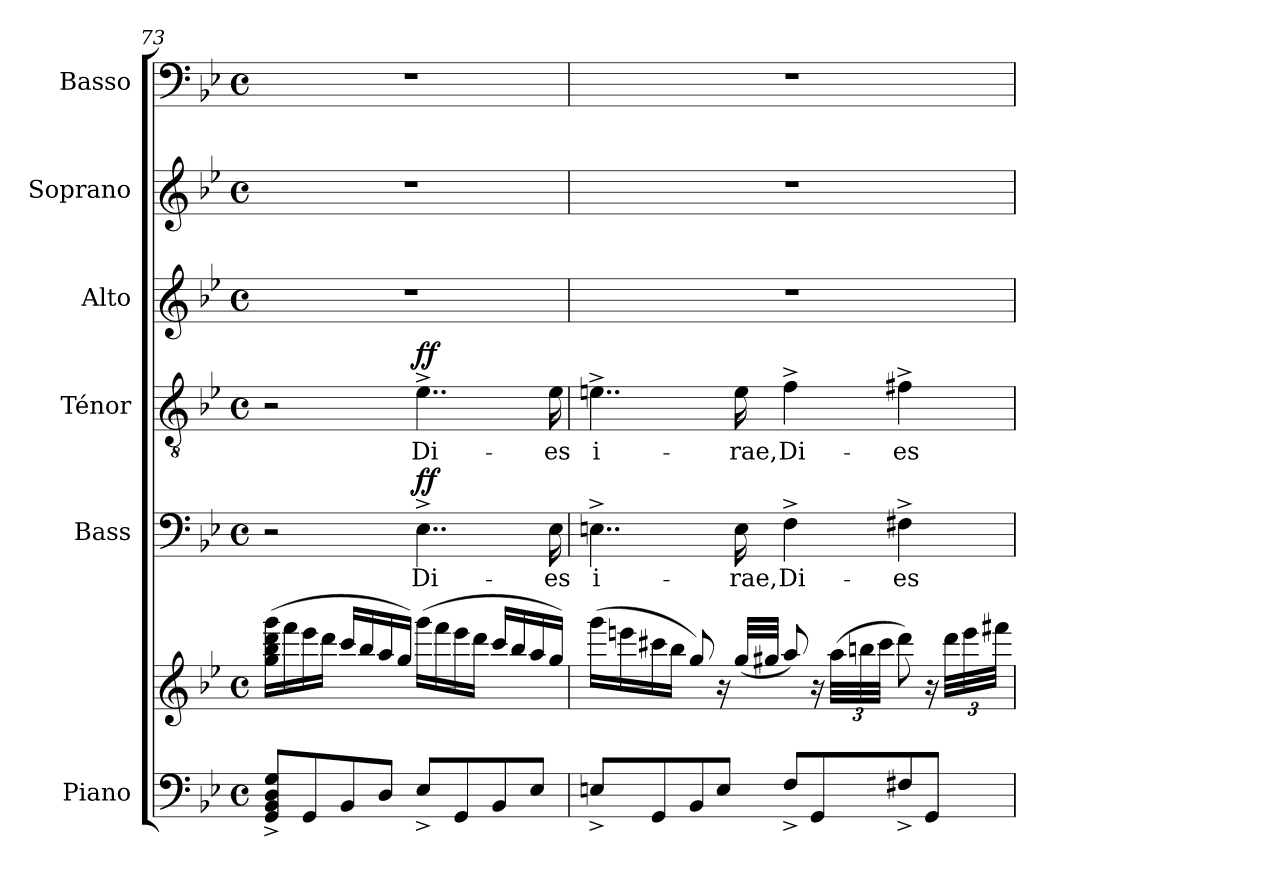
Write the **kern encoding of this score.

**kern	**kern	**kern	**text	**dynam	**kern	**text	**dynam	**kern	**kern	**kern
*part6	*part6	*part5	*part5	*part5	*part4	*part4	*part4	*part3	*part2	*part1
*staff7	*staff6	*staff5	*staff5	*staff5	*staff4	*staff4	*staff4	*staff3	*staff2	*staff1
*I"Piano	*	*I"Bass	*	*	*I"Ténor	*	*	*I"Alto	*I"Soprano	*I"Basso
*I'Pno.	*	*I'B.	*	*	*I'T.	*	*	*I'A.	*I'S.	*I'B
*clefF4	*clefG2	*clefF4	*	*	*clefGv2	*	*	*clefG2	*clefG2	*clefF4
*k[b-e-]	*k[b-e-]	*k[b-e-]	*	*	*k[b-e-]	*	*	*k[b-e-]	*k[b-e-]	*k[b-e-]
*M4/4	*M4/4	*M4/4	*	*	*M4/4	*	*	*M4/4	*M4/4	*M4/4
*met(c)	*met(c)	*met(c)	*	*	*met(c)	*	*	*met(c)	*met(c)	*met(c)
=73	=73	=73	=73	=73	=73	=73	=73	=73	=73	=73
8GG/^ 8BB-/^ 8D/^ 8G/^L	(>16gg\ 16bb-\ 16ddd\ 16ggg\LL	2r	.	.	2r	.	.	1r	1r	1r
.	16fff\	.	.	.	.	.	.	.	.	.
8GG/	16eee-\	.	.	.	.	.	.	.	.	.
.	16ddd\JJ	.	.	.	.	.	.	.	.	.
8BB-/	16ccc/LL	.	.	.	.	.	.	.	.	.
.	16bb-/	.	.	.	.	.	.	.	.	.
8D/J	16aa/	.	.	.	.	.	.	.	.	.
.	16gg/JJ)	.	.	.	.	.	.	.	.	.
!	!	!	!LO:LY:b	!LO:DY:a	!	!LO:LY:b	!LO:DY:a	!	!	!
8E-^/L	(>16ggg\LL	4..E-^\	Di-	ff	4..e-^\	Di-	ff	.	.	.
.	16fff\	.	.	.	.	.	.	.	.	.
8GG/	16eee-\	.	.	.	.	.	.	.	.	.
.	16ddd\JJ	.	.	.	.	.	.	.	.	.
8BB-/	16ccc/LL	.	.	.	.	.	.	.	.	.
.	16bb-/	.	.	.	.	.	.	.	.	.
8E-/J	16aa/	.	.	.	.	.	.	.	.	.
!	!	!	!LO:LY:b	!	!	!LO:LY:b	!	!	!	!
.	16gg/JJ)	16E-\	-es	.	16e-\	-es	.	.	.	.
=74	=74	=74	=74	=74	=74	=74	=74	=74	=74	=74
!	!	!	!LO:LY:b	!	!	!LO:LY:b	!	!	!	!
8En^/L	(>16ggg\LL	4..En^\	i-	.	4..en^\	i-	.	1r	1r	1r
.	16eeen\	.	.	.	.	.	.	.	.	.
8GG/	16ccc#X\	.	.	.	.	.	.	.	.	.
.	16bb-\JJ	.	.	.	.	.	.	.	.	.
8BB-/	8gg/)	.	.	.	.	.	.	.	.	.
8E/J	16r	.	.	.	.	.	.	.	.	.
!	!	!	!LO:LY:b	!	!	!LO:LY:b	!	!	!	!
.	(>32gg/LLL	16E\	-rae,	.	16e\	-rae,	.	.	.	.
.	32gg#X/JJJ	.	.	.	.	.	.	.	.	.
!	!	!	!LO:LY:b	!	!	!LO:LY:b	!	!	!	!
8F^/L	8aa/)	4F^\	Di-	.	4f^\	Di-	.	.	.	.
8GG/	16r	.	.	.	.	.	.	.	.	.
*	*Xbrackettup	*	*	*	*	*	*	*	*	*
.	(>48aa\LLL	.	.	.	.	.	.	.	.	.
.	48bbn\	.	.	.	.	.	.	.	.	.
.	48ccc#\JJJ	.	.	.	.	.	.	.	.	.
!	!	!	!LO:LY:b	!	!	!LO:LY:b	!	!	!	!
8F#X^/	8ddd\)	4F#X^\	-es	.	4f#X^\	-es	.	.	.	.
8GG/J	16r	.	.	.	.	.	.	.	.	.
.	48ddd\LLL	.	.	.	.	.	.	.	.	.
.	48eee\	.	.	.	.	.	.	.	.	.
.	48fff#X\JJJ	.	.	.	.	.	.	.	.	.
=	=	=	=	=	=	=	=	=	=	=
*-	*-	*-	*-	*-	*-	*-	*-	*-	*-	*-
